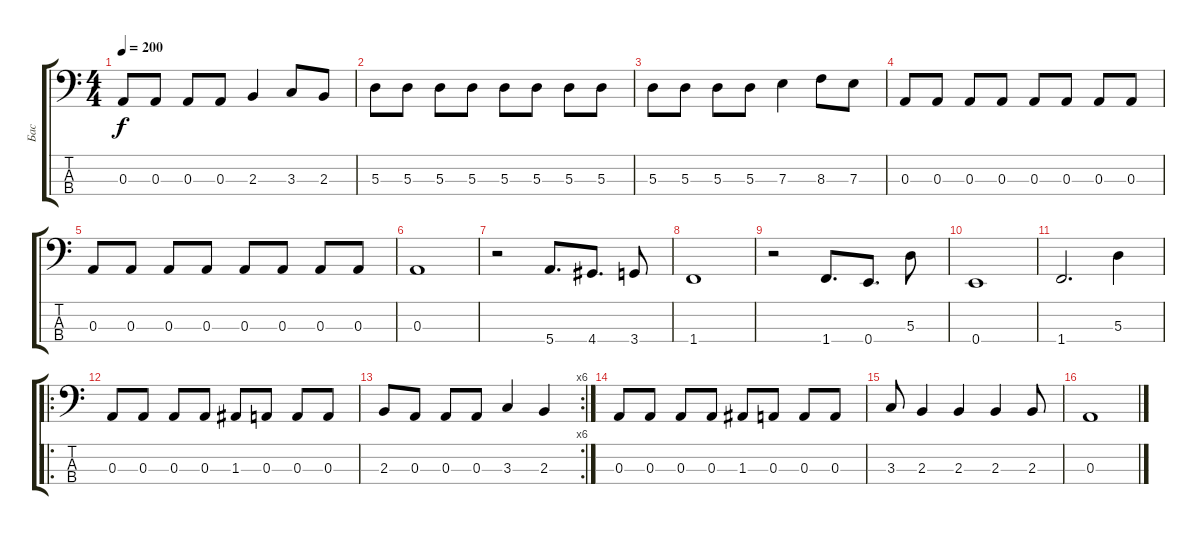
\track ("Бас" "Бас") {instrument electricbasspick}
\staff {score tabs}
\tuning (G2 D2 A1 E1) {hide}
\ts (4 4)
\tempo 200
\clef f4
\ks c
0.3.8{dy f} 0.3.8 0.3.8 0.3.8 2.3.4 3.3.8 2.3.8 |
5.3.8 5.3.8 5.3.8 5.3.8 5.3.8 5.3.8 5.3.8 5.3.8 |
5.3.8 5.3.8 5.3.8 5.3.8 7.3.4 8.3.8 7.3.8 |
0.3.8 0.3.8 0.3.8 0.3.8 0.3.8 0.3.8 0.3.8 0.3.8 |
0.3.8 0.3.8 0.3.8 0.3.8 0.3.8 0.3.8 0.3.8 0.3.8 |
0.3.1 |
r.2 5.4.8{d} 4.4.8{d} 3.4.8 |
1.4.1 |
r.2 1.4.8{d} 0.4.8{d} 5.3.8 |
0.4.1 |
1.4.2{d} 5.3.4 |
\ro
0.3.8 0.3.8 0.3.8 0.3.8 1.3.8 0.3.8 0.3.8 0.3.8 |
\rc 6
2.3.8 0.3.8 0.3.8 0.3.8 3.3.4 2.3.4 |
0.3.8 0.3.8 0.3.8 0.3.8 1.3.8 0.3.8 0.3.8 0.3.8 |
3.3.8 2.3.4 2.3.4 2.3.4 2.3.8 |
0.3.1
